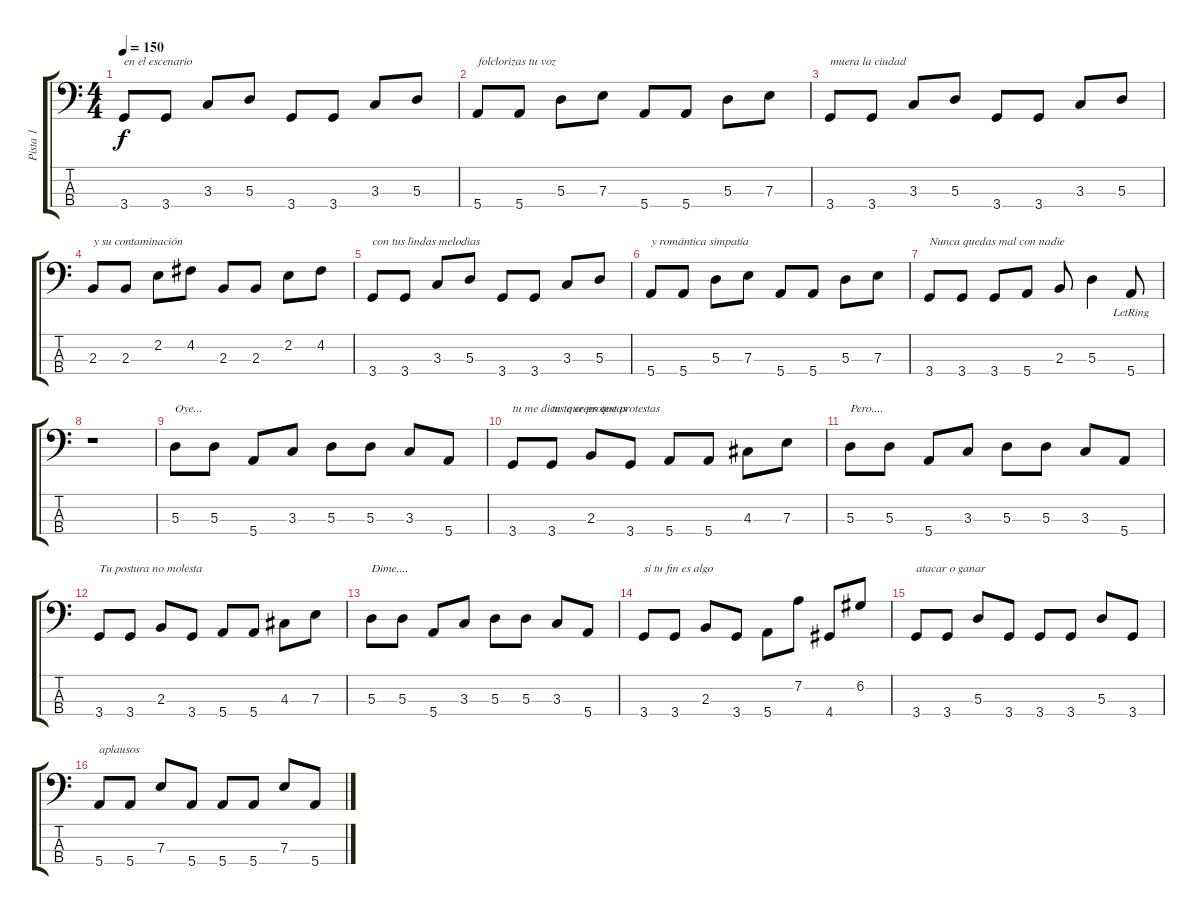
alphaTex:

\track ("Pista 1" "Pista 1") {instrument electricbassfinger}
\staff {score tabs}
\tuning (G2 D2 A1 E1) {hide}
\ts (4 4)
\tempo 150
\clef f4
\ks c
3.4.8{txt "en el escenario" dy f} 3.4.8 3.3.8 5.3.8 3.4.8 3.4.8 3.3.8 5.3.8 |
5.4.8{txt "folclorizas tu voz"} 5.4.8 5.3.8 7.3.8 5.4.8 5.4.8 5.3.8 7.3.8 |
3.4.8{txt "muera la ciudad"} 3.4.8 3.3.8 5.3.8 3.4.8 3.4.8 3.3.8 5.3.8 |
2.3.8{txt "y su contaminación"} 2.3.8 2.2.8 4.2.8 2.3.8 2.3.8 2.2.8 4.2.8 |
3.4.8{txt "con tus lindas melodias"} 3.4.8 3.3.8 5.3.8 3.4.8 3.4.8 3.3.8 5.3.8 |
5.4.8{txt "y romántica simpatía"} 5.4.8 5.3.8 7.3.8 5.4.8 5.4.8 5.3.8 7.3.8 |
3.4.8{txt "Nunca quedas mal con nadie"} 3.4.8 3.4.8 5.4.8 2.3.8 5.3.4 5.4{lr}.8 |
r.1 |
5.3.8{txt "Oye..."} 5.3.8 5.4.8 3.3.8 5.3.8 5.3.8 3.3.8 5.4.8 |
3.4.8{txt "tu me dices que protestas"} 3.4.8{txt "tu te crees que protestas"} 2.3.8 3.4.8 5.4.8 5.4.8 4.3.8 7.3.8 |
5.3.8{txt "Pero...."} 5.3.8 5.4.8 3.3.8 5.3.8 5.3.8 3.3.8 5.4.8 |
3.4.8{txt "Tu postura no molesta"} 3.4.8 2.3.8 3.4.8 5.4.8 5.4.8 4.3.8 7.3.8 |
5.3.8{txt "Dime...."} 5.3.8 5.4.8 3.3.8 5.3.8 5.3.8 3.3.8 5.4.8 |
3.4.8{txt "si tu fin es algo"} 3.4.8 2.3.8 3.4.8 5.4.8 7.2.8 4.4.8 6.2.8 |
3.4.8{txt "atacar o ganar"} 3.4.8 5.3.8 3.4.8 3.4.8 3.4.8 5.3.8 3.4.8 |
5.4.8{txt "aplausos"} 5.4.8 7.3.8 5.4.8 5.4.8 5.4.8 7.3.8 5.4.8
